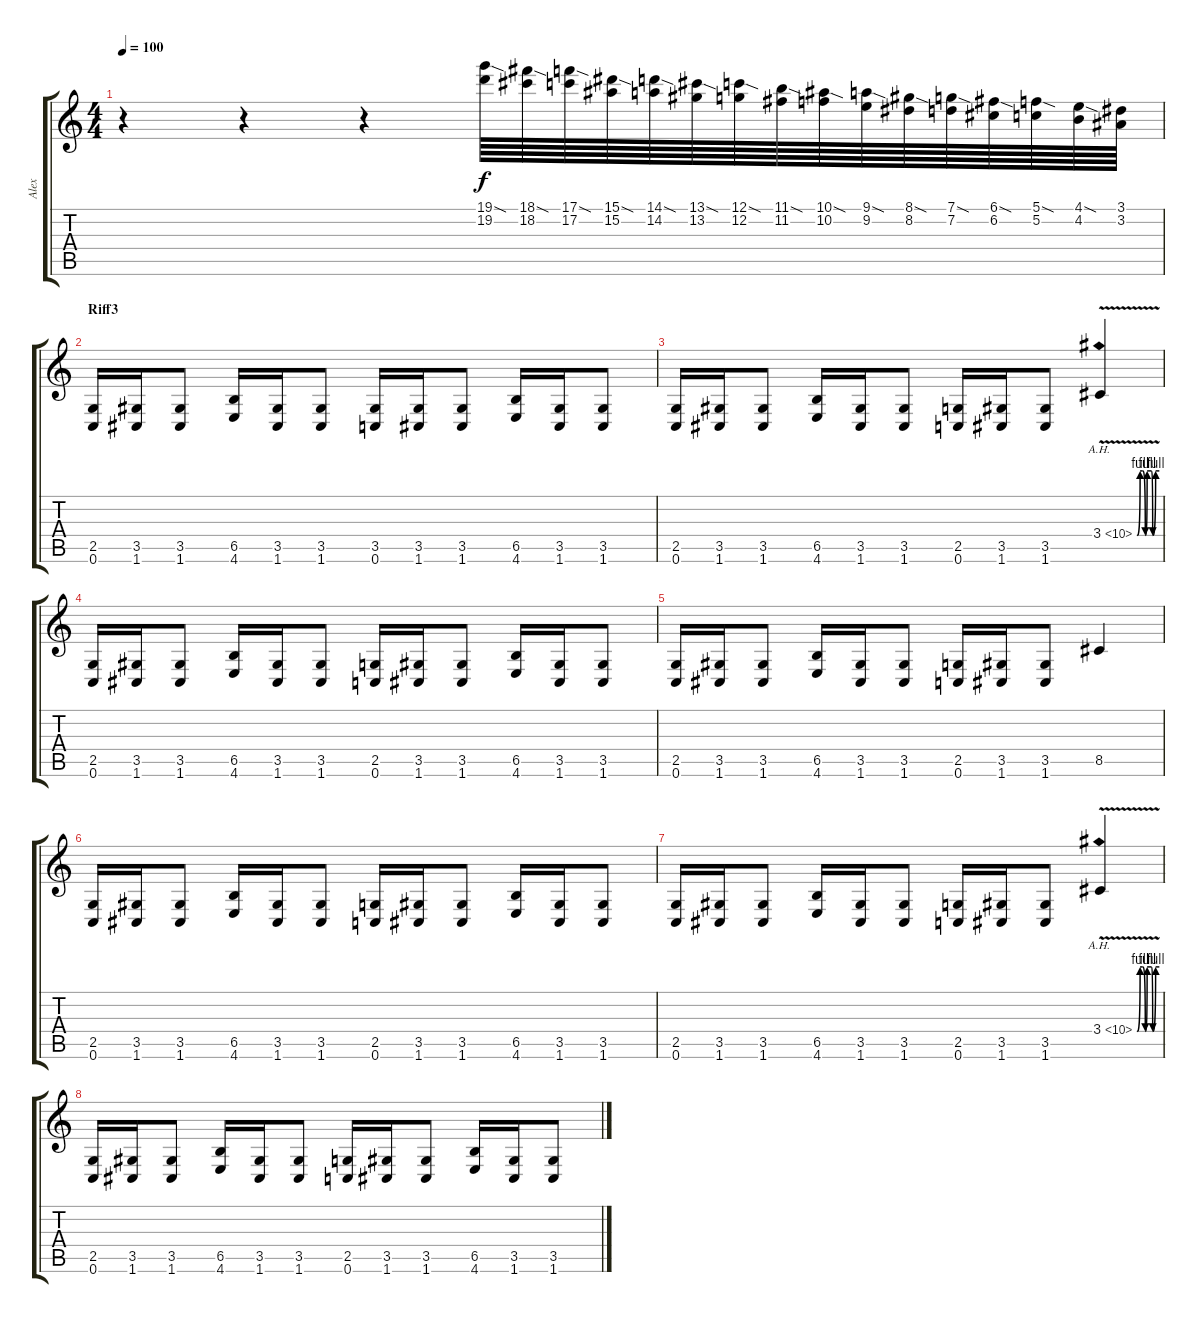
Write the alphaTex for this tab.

\track ("Alex" "Alex") {instrument overdrivenguitar}
\staff {score tabs}
\tuning (C4 G3 Eb3 Bb2 F2 C2) {hide}
\ts (4 4)
\tempo 100
\clef g2
\ks c
r.4{dy f} r.4 r.4 (19.1{sod} 19.2).64 (18.1{sod} 18.2).64 (17.1{sod} 17.2).64 (15.1{sod} 15.2).64 (14.1{sod} 14.2).64 (13.1{sod} 13.2).64 (12.1{sod} 12.2).64 (11.1{sod} 11.2).64 (10.1{sod} 10.2).64 (9.1{sod} 9.2).64 (8.1{sod} 8.2).64 (7.1{sod} 7.2).64 (6.1{sod} 6.2).64 (5.1{sod} 5.2).64 (4.1{sod} 4.2).64 (3.1 3.2).64 |
\section ("" "Riff3")
(2.5 0.6).16 (3.5 1.6).16 (3.5 1.6).8 (6.5 4.6).16 (3.5 1.6).16 (3.5 1.6).8 (3.5 0.6).16 (3.5 1.6).16 (3.5 1.6).8 (6.5 4.6).16 (3.5 1.6).16 (3.5 1.6).8 |
(2.5 0.6).16 (3.5 1.6).16 (3.5 1.6).8 (6.5 4.6).16 (3.5 1.6).16 (3.5 1.6).8 (2.5 0.6).16 (3.5 1.6).16 (3.5 1.6).8 3.4{be (custom 0 0 8 4 15 4 22 0 27 4 38 4 42 0 50 4 60 4) ah 7 v}.4 |
(2.5 0.6).16 (3.5 1.6).16 (3.5 1.6).8 (6.5 4.6).16 (3.5 1.6).16 (3.5 1.6).8 (2.5 0.6).16 (3.5 1.6).16 (3.5 1.6).8 (6.5 4.6).16 (3.5 1.6).16 (3.5 1.6).8 |
(2.5 0.6).16 (3.5 1.6).16 (3.5 1.6).8 (6.5 4.6).16 (3.5 1.6).16 (3.5 1.6).8 (2.5 0.6).16 (3.5 1.6).16 (3.5 1.6).8 8.5.4 |
(2.5 0.6).16 (3.5 1.6).16 (3.5 1.6).8 (6.5 4.6).16 (3.5 1.6).16 (3.5 1.6).8 (2.5 0.6).16 (3.5 1.6).16 (3.5 1.6).8 (6.5 4.6).16 (3.5 1.6).16 (3.5 1.6).8 |
(2.5 0.6).16 (3.5 1.6).16 (3.5 1.6).8 (6.5 4.6).16 (3.5 1.6).16 (3.5 1.6).8 (2.5 0.6).16 (3.5 1.6).16 (3.5 1.6).8 3.4{be (custom 0 0 8 4 15 4 22 0 27 4 38 4 42 0 50 4 60 4) ah 7 v}.4 |
(2.5 0.6).16 (3.5 1.6).16 (3.5 1.6).8 (6.5 4.6).16 (3.5 1.6).16 (3.5 1.6).8 (2.5 0.6).16 (3.5 1.6).16 (3.5 1.6).8 (6.5 4.6).16 (3.5 1.6).16 (3.5 1.6).8
